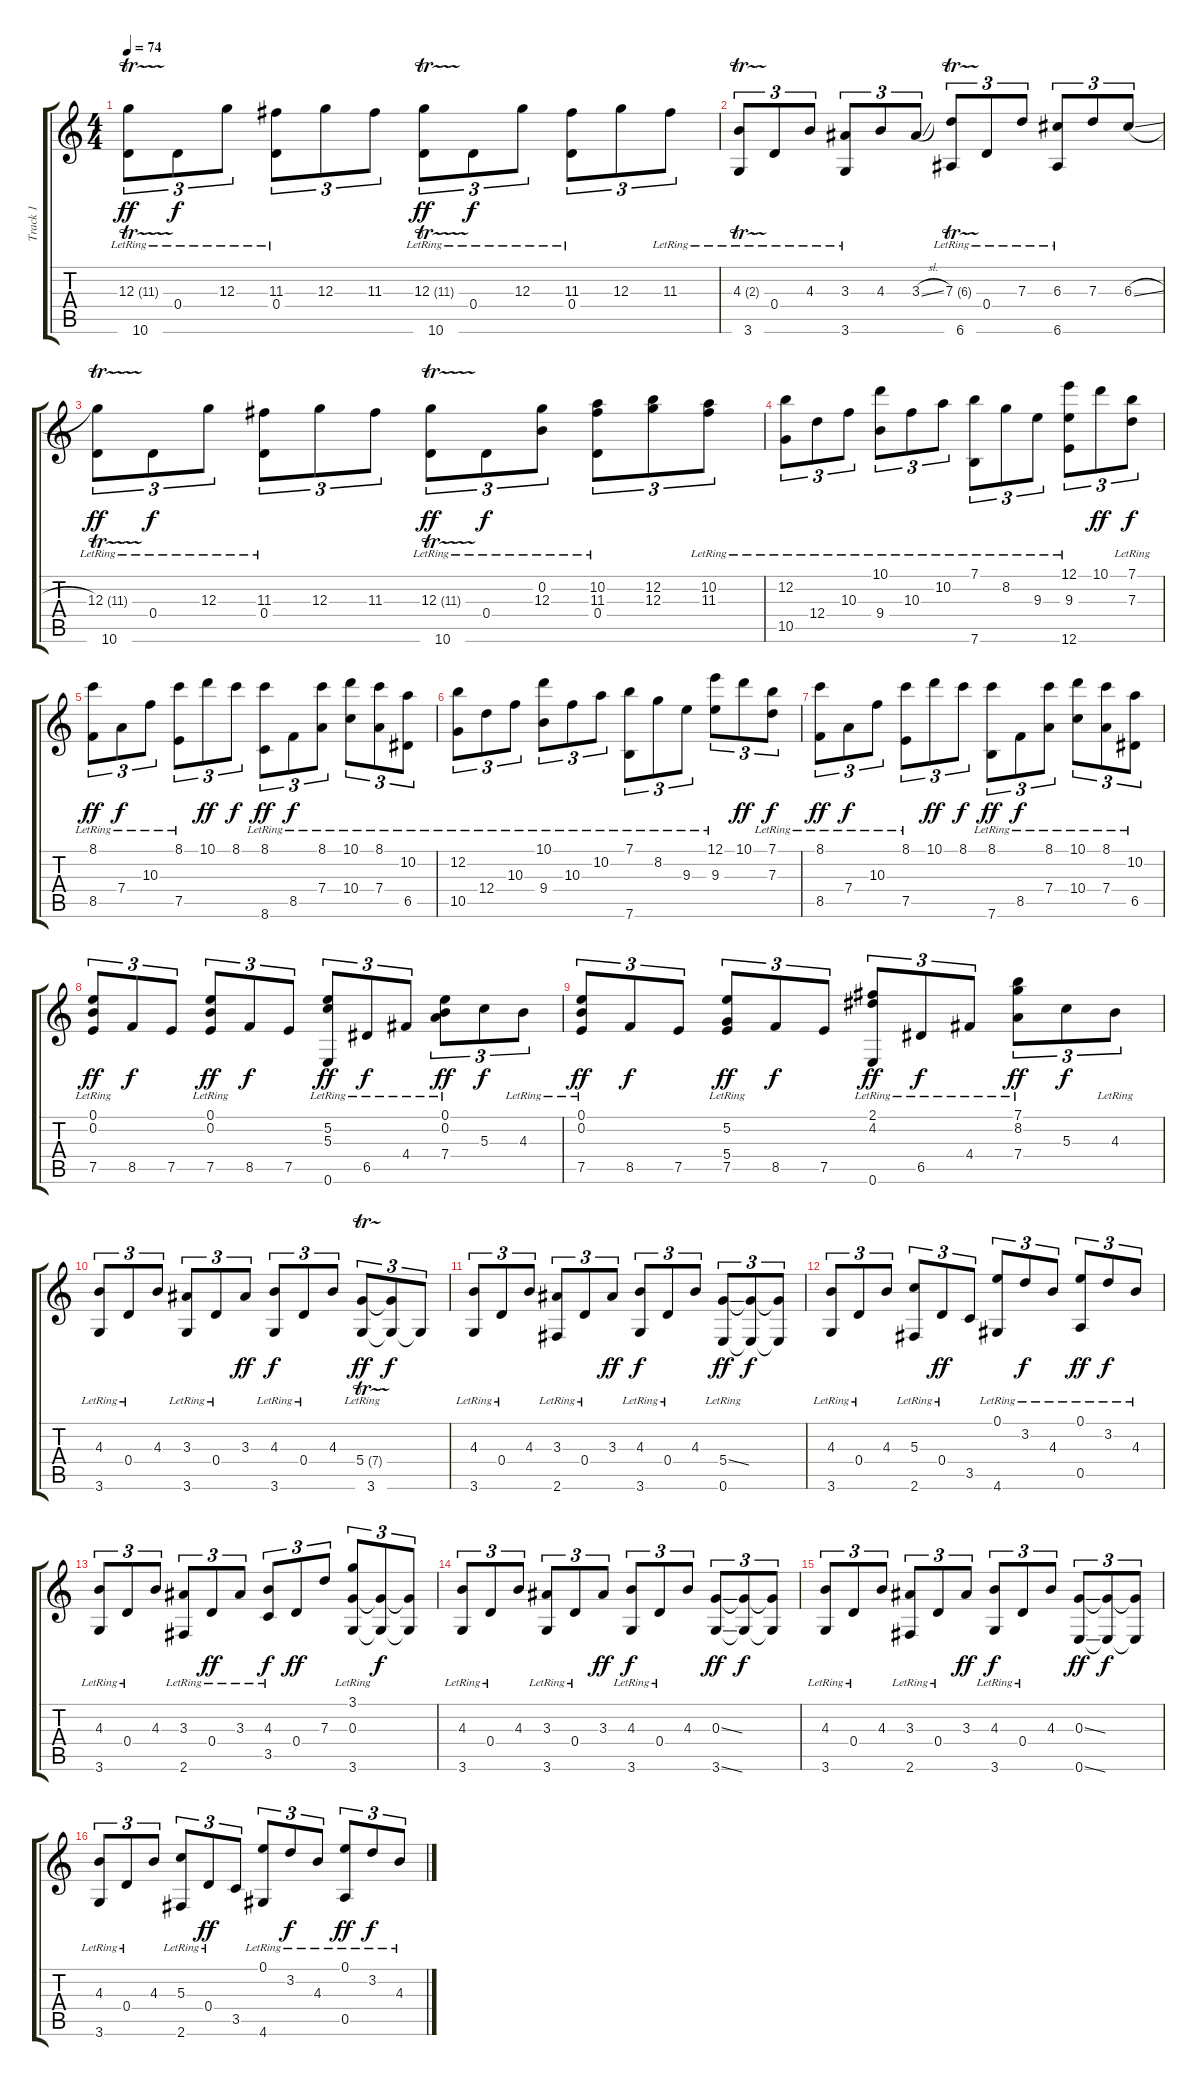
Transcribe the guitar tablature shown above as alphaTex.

\track ("Track 1" "Track 1") {instrument acousticguitarnylon}
\staff {score tabs}
\tuning (E4 B3 G3 D3 A2 E2) {hide}
\ts (4 4)
\tempo 74
\clef g2
\ks c
(12.3{tr (11 64)} 10.6{lr}).8{tu (3 2) dy ff} 0.4{lr}.8{tu (3 2) dy f} 12.3{lr}.8{tu (3 2)} (11.3 0.4{lr}).8{tu (3 2)} 12.3.8{tu (3 2)} 11.3.8{tu (3 2)} (12.3{tr (11 64)} 10.6{lr}).8{tu (3 2) dy ff} 0.4{lr}.8{tu (3 2) dy f} 12.3{lr}.8{tu (3 2)} (11.3{lr} 0.4{lr}).8{tu (3 2)} 12.3.8{tu (3 2)} 11.3{lr}.8{tu (3 2)} |
(4.3{tr (2 64)} 3.6{lr}).8{tu (3 2)} 0.4{lr}.8{tu (3 2)} 4.3{lr}.8{tu (3 2)} (3.3{lr} 3.6).8{tu (3 2)} 4.3.8{tu (3 2)} 3.3{sl}.8{tu (3 2)} (7.3{tr (6 64)} 6.6{lr}).8{tu (3 2)} 0.4{lr}.8{tu (3 2)} 7.3{lr}.8{tu (3 2)} (6.3{lr} 6.6{lr}).8{tu (3 2)} 7.3.8{tu (3 2)} 6.3{sl}.8{tu (3 2)} |
(12.3{tr (11 64)} 10.6{lr}).8{tu (3 2) dy ff} 0.4{lr}.8{tu (3 2) dy f} 12.3{lr}.8{tu (3 2)} (11.3 0.4{lr}).8{tu (3 2)} 12.3.8{tu (3 2)} 11.3.8{tu (3 2)} (12.3{tr (11 64)} 10.6{lr}).8{tu (3 2) dy ff} 0.4{lr}.8{tu (3 2) dy f} (0.2 12.3{lr}).8{tu (3 2)} (10.2 11.3{lr} 0.4{lr}).8{tu (3 2)} (12.2 12.3).8{tu (3 2)} (10.2{lr} 11.3{lr}).8{tu (3 2)} |
(12.2{lr} 10.5{lr}).8{tu (3 2)} 12.4{lr}.8{tu (3 2)} 10.3{lr}.8{tu (3 2)} (10.1{lr} 9.4{lr}).8{tu (3 2)} 10.3{lr}.8{tu (3 2)} 10.2{lr}.8{tu (3 2)} (7.1{lr} 7.6{lr}).8{tu (3 2)} 8.2{lr}.8{tu (3 2)} 9.3{lr}.8{tu (3 2)} (12.1{lr} 9.3{lr} 12.6{lr}).8{tu (3 2)} 10.1.8{tu (3 2) dy ff} (7.1{lr} 7.3{lr}).8{tu (3 2) dy f} |
(8.1{lr} 8.5{lr}).8{tu (3 2) dy ff} 7.4{lr}.8{tu (3 2) dy f} 10.3{lr}.8{tu (3 2)} (8.1{lr} 7.5{lr}).8{tu (3 2)} 10.1.8{tu (3 2) dy ff} 8.1.8{tu (3 2) dy f} (8.1{lr} 8.6{lr}).8{tu (3 2) dy ff} 8.5{lr}.8{tu (3 2) dy f} (8.1 7.4{lr}).8{tu (3 2)} (10.1{lr} 10.4{lr}).8{tu (3 2)} (8.1 7.4{lr}).8{tu (3 2)} (10.2 6.5{lr}).8{tu (3 2)} |
(12.2{lr} 10.5{lr}).8{tu (3 2)} 12.4{lr}.8{tu (3 2)} 10.3{lr}.8{tu (3 2)} (10.1{lr} 9.4{lr}).8{tu (3 2)} 10.3{lr}.8{tu (3 2)} 10.2{lr}.8{tu (3 2)} (7.1{lr} 7.6{lr}).8{tu (3 2)} 8.2{lr}.8{tu (3 2)} 9.3{lr}.8{tu (3 2)} (12.1{lr} 9.3{lr}).8{tu (3 2)} 10.1.8{tu (3 2) dy ff} (7.1{lr} 7.3{lr}).8{tu (3 2) dy f} |
(8.1{lr} 8.5{lr}).8{tu (3 2) dy ff} 7.4{lr}.8{tu (3 2) dy f} 10.3{lr}.8{tu (3 2)} (8.1{lr} 7.5{lr}).8{tu (3 2)} 10.1.8{tu (3 2) dy ff} 8.1.8{tu (3 2) dy f} (8.1{lr} 7.6{lr}).8{tu (3 2) dy ff} 8.5{lr}.8{tu (3 2) dy f} (8.1 7.4{lr}).8{tu (3 2)} (10.1{lr} 10.4{lr}).8{tu (3 2)} (8.1 7.4{lr}).8{tu (3 2)} (10.2 6.5{lr}).8{tu (3 2)} |
(0.1{lr} 0.2{lr} 7.5).8{tu (3 2) dy ff} 8.5.8{tu (3 2) dy f} 7.5.8{tu (3 2)} (0.1{lr} 0.2{lr} 7.5).8{tu (3 2) dy ff} 8.5.8{tu (3 2) dy f} 7.5.8{tu (3 2)} (5.2{lr} 5.3{lr} 0.6{lr}).8{tu (3 2) dy ff} 6.5{lr}.8{tu (3 2) dy f} 4.4{lr}.8{tu (3 2)} (0.1{lr} 0.2{lr} 7.4{lr}).8{tu (3 2) dy ff} 5.3.8{tu (3 2) dy f} 4.3{lr}.8{tu (3 2)} |
(0.1{lr} 0.2{lr} 7.5).8{tu (3 2) dy ff} 8.5.8{tu (3 2) dy f} 7.5.8{tu (3 2)} (5.2{lr} 5.4{lr} 7.5).8{tu (3 2) dy ff} 8.5.8{tu (3 2) dy f} 7.5.8{tu (3 2)} (2.1{lr} 4.2{lr} 0.6{lr}).8{tu (3 2) dy ff} 6.5{lr}.8{tu (3 2) dy f} 4.4{lr}.8{tu (3 2)} (7.1{lr} 8.2{lr} 7.4{lr}).8{tu (3 2) dy ff} 5.3.8{tu (3 2) dy f} 4.3{lr}.8{tu (3 2)} |
(4.3{lr} 3.6{lr}).8{tu (3 2)} 0.4{lr}.8{tu (3 2)} 4.3.8{tu (3 2)} (3.3{lr} 3.6{lr}).8{tu (3 2)} 0.4{lr}.8{tu (3 2)} 3.3.8{tu (3 2) dy ff} (4.3{lr} 3.6{lr}).8{tu (3 2) dy f} 0.4{lr}.8{tu (3 2)} 4.3.8{tu (3 2)} (5.4{tr (7 64)} 3.6{lr}).8{tu (3 2) dy ff} (5.4{t} 3.6{t}).8{tu (3 2) dy f} 3.6{t}.8{tu (3 2)} |
(4.3{lr} 3.6{lr}).8{tu (3 2)} 0.4{lr}.8{tu (3 2)} 4.3.8{tu (3 2)} (3.3{lr} 2.6{lr}).8{tu (3 2)} 0.4{lr}.8{tu (3 2)} 3.3.8{tu (3 2) dy ff} (4.3{lr} 3.6{lr}).8{tu (3 2) dy f} 0.4{lr}.8{tu (3 2)} 4.3.8{tu (3 2)} (5.4{ss} 0.6{lr}).8{tu (3 2) dy ff} (5.4{t} 0.6{t}).8{tu (3 2) dy f} (5.4{t} 0.6{t}).8{tu (3 2)} |
(4.3{lr} 3.6{lr}).8{tu (3 2)} 0.4{lr}.8{tu (3 2)} 4.3.8{tu (3 2)} (5.3{lr} 2.6{lr}).8{tu (3 2)} 0.4{lr}.8{tu (3 2) dy ff} 3.5.8{tu (3 2)} (0.1{lr} 4.6{lr}).8{tu (3 2)} 3.2{lr}.8{tu (3 2) dy f} 4.3{lr}.8{tu (3 2)} (0.1{lr} 0.5{lr}).8{tu (3 2) dy ff} 3.2{lr}.8{tu (3 2) dy f} 4.3{lr}.8{tu (3 2)} |
(4.3{lr} 3.6{lr}).8{tu (3 2)} 0.4{lr}.8{tu (3 2)} 4.3.8{tu (3 2)} (3.3{lr} 2.6{lr}).8{tu (3 2)} 0.4{lr}.8{tu (3 2) dy ff} 3.3{lr}.8{tu (3 2)} (4.3 3.5{lr}).8{tu (3 2) dy f} 0.4.8{tu (3 2) dy ff} 7.3.8{tu (3 2)} (3.1{lr} 0.3 3.6{lr}).8{tu (3 2)} (0.3{t} 3.6{t}).8{tu (3 2) dy f} (0.3{t} 3.6{t}).8{tu (3 2)} |
(4.3{lr} 3.6{lr}).8{tu (3 2)} 0.4{lr}.8{tu (3 2)} 4.3.8{tu (3 2)} (3.3{lr} 3.6{lr}).8{tu (3 2)} 0.4{lr}.8{tu (3 2)} 3.3.8{tu (3 2) dy ff} (4.3{lr} 3.6{lr}).8{tu (3 2) dy f} 0.4{lr}.8{tu (3 2)} 4.3.8{tu (3 2)} (0.3{ss} 3.6{ss}).8{tu (3 2) dy ff} (0.3{t} 3.6{t}).8{tu (3 2) dy f} (0.3{t} 3.6{t}).8{tu (3 2)} |
(4.3{lr} 3.6{lr}).8{tu (3 2)} 0.4{lr}.8{tu (3 2)} 4.3.8{tu (3 2)} (3.3{lr} 2.6{lr}).8{tu (3 2)} 0.4{lr}.8{tu (3 2)} 3.3.8{tu (3 2) dy ff} (4.3{lr} 3.6{lr}).8{tu (3 2) dy f} 0.4{lr}.8{tu (3 2)} 4.3.8{tu (3 2)} (0.3{ss} 0.6{ss}).8{tu (3 2) dy ff} (0.3{t} 0.6{t}).8{tu (3 2) dy f} (0.3{t} 0.6{t}).8{tu (3 2)} |
(4.3{lr} 3.6{lr}).8{tu (3 2)} 0.4{lr}.8{tu (3 2)} 4.3.8{tu (3 2)} (5.3{lr} 2.6{lr}).8{tu (3 2)} 0.4{lr}.8{tu (3 2) dy ff} 3.5.8{tu (3 2)} (0.1{lr} 4.6{lr}).8{tu (3 2)} 3.2{lr}.8{tu (3 2) dy f} 4.3{lr}.8{tu (3 2)} (0.1{lr} 0.5{lr}).8{tu (3 2) dy ff} 3.2{lr}.8{tu (3 2) dy f} 4.3{lr}.8{tu (3 2)}
